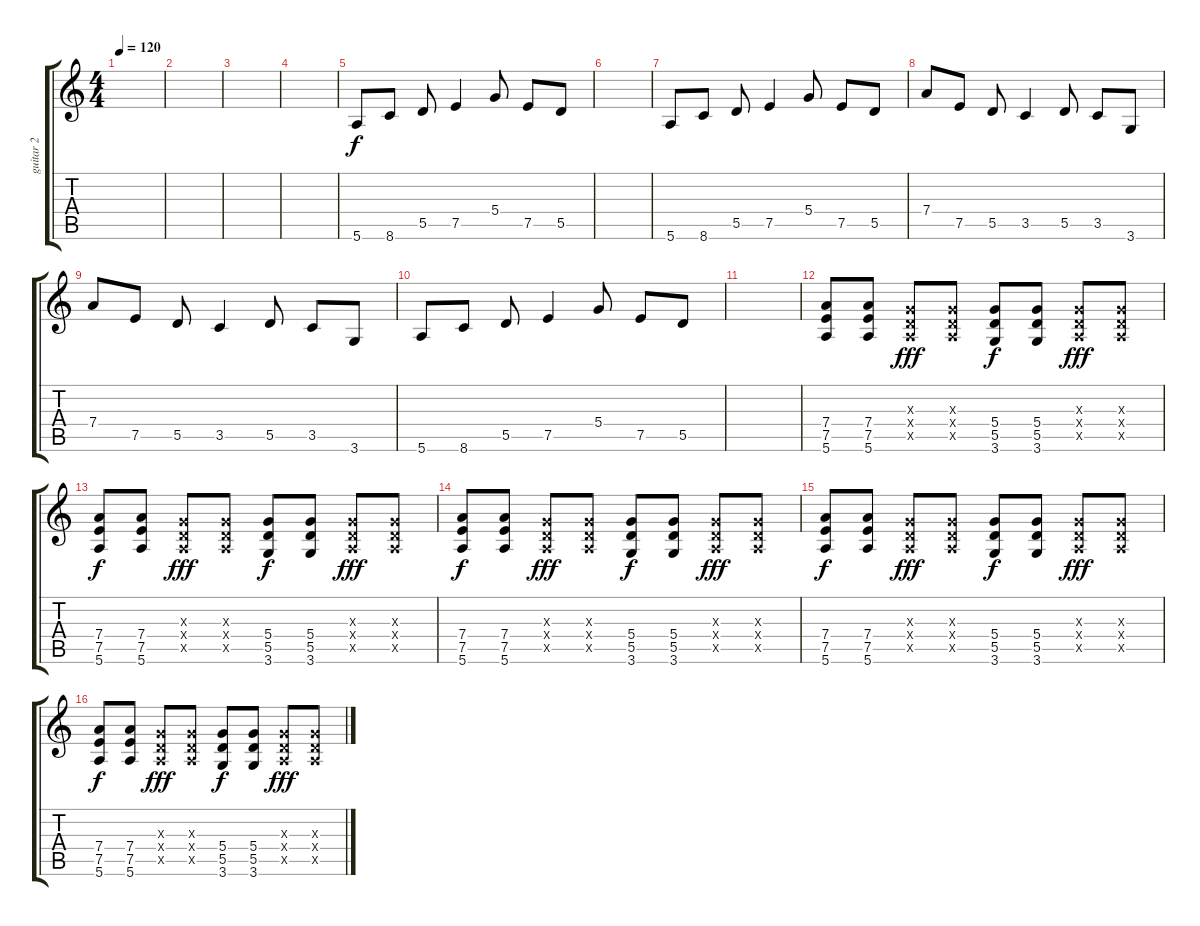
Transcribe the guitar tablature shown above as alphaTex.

\track ("guitar 2" "guitar 2") {instrument distortionguitar}
\staff {score tabs}
\tuning (E4 B3 G3 D3 A2 E2) {hide}
\ts (4 4)
\tempo 120
\clef g2
\ks c
|
|
|
|
5.6.8 8.6.8 5.5.8 7.5.4 5.4.8 7.5.8 5.5.8 |
|
5.6.8 8.6.8 5.5.8 7.5.4 5.4.8 7.5.8 5.5.8 |
7.4.8 7.5.8 5.5.8 3.5.4 5.5.8 3.5.8 3.6.8 |
7.4.8 7.5.8 5.5.8 3.5.4 5.5.8 3.5.8 3.6.8 |
5.6.8 8.6.8 5.5.8 7.5.4 5.4.8 7.5.8 5.5.8 |
|
(7.4 7.5 5.6).8 (7.4 7.5 5.6).8 (0.3{x} 0.4{x} 0.5{x}).8{dy fff volume 16} (0.3{x} 0.4{x} 0.5{x}).8 (5.4 5.5 3.6).8{dy f} (5.4 5.5 3.6).8 (0.3{x} 0.4{x} 0.5{x}).8{dy fff} (0.3{x} 0.4{x} 0.5{x}).8 |
(7.4 7.5 5.6).8{dy f} (7.4 7.5 5.6).8 (0.3{x} 0.4{x} 0.5{x}).8{dy fff} (0.3{x} 0.4{x} 0.5{x}).8 (5.4 5.5 3.6).8{dy f} (5.4 5.5 3.6).8 (0.3{x} 0.4{x} 0.5{x}).8{dy fff} (0.3{x} 0.4{x} 0.5{x}).8 |
(7.4 7.5 5.6).8{dy f} (7.4 7.5 5.6).8 (0.3{x} 0.4{x} 0.5{x}).8{dy fff} (0.3{x} 0.4{x} 0.5{x}).8 (5.4 5.5 3.6).8{dy f} (5.4 5.5 3.6).8 (0.3{x} 0.4{x} 0.5{x}).8{dy fff} (0.3{x} 0.4{x} 0.5{x}).8 |
(7.4 7.5 5.6).8{dy f} (7.4 7.5 5.6).8 (0.3{x} 0.4{x} 0.5{x}).8{dy fff} (0.3{x} 0.4{x} 0.5{x}).8 (5.4 5.5 3.6).8{dy f} (5.4 5.5 3.6).8 (0.3{x} 0.4{x} 0.5{x}).8{dy fff} (0.3{x} 0.4{x} 0.5{x}).8 |
(7.4 7.5 5.6).8{dy f} (7.4 7.5 5.6).8 (0.3{x} 0.4{x} 0.5{x}).8{dy fff} (0.3{x} 0.4{x} 0.5{x}).8 (5.4 5.5 3.6).8{dy f} (5.4 5.5 3.6).8 (0.3{x} 0.4{x} 0.5{x}).8{dy fff} (0.3{x} 0.4{x} 0.5{x}).8
